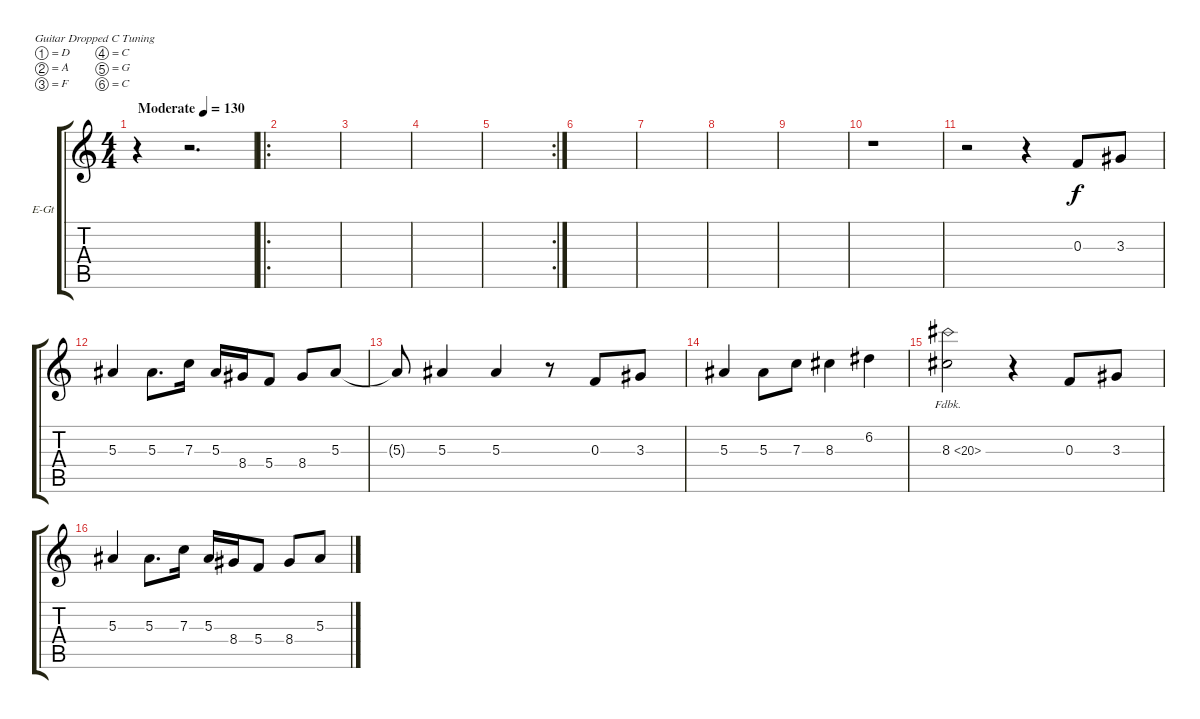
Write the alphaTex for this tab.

\bracketExtendMode groupsimilarinstruments
\firstSystemTrackNameOrientation horizontal
\otherSystemsTrackNameOrientation horizontal
\track ("Piste 3" "E-Gt") {instrument overdrivenguitar}
\staff {score tabs}
\tuning (D4 A3 F3 C3 G2 C2)
\ts (4 4)
\beaming (8 2 2 2 2)
\tempo (130 "Moderate")
\clef g2
\ks c
r.4{dy f instrument overdrivenguitar} r.2{d} |
\ro
|
|
|
\rc 2
|
|
|
|
|
r.1 |
r.2 r.4 0.3.8 3.3.8 |
5.3.4 5.3.8{d} 7.3.16 5.3.16 8.4.16 5.4.8 8.4.8 5.3.8 |
5.3{t}.8 5.3.4 5.3.4 r.8 0.3.8 3.3.8 |
5.3.4 5.3.8 7.3.8 8.3.4 6.2.4 |
8.3{fh 12}.2 r.4 0.3.8 3.3.8 |
5.3.4 5.3.8{d} 7.3.16 5.3.16 8.4.16 5.4.8 8.4.8 5.3.8
